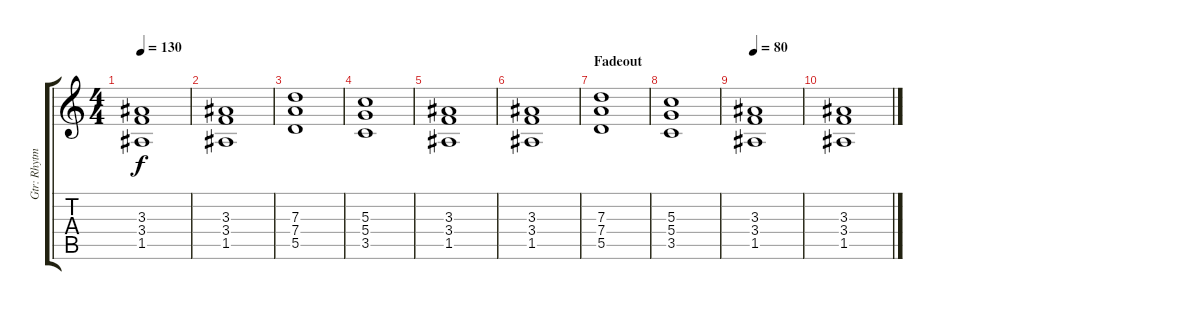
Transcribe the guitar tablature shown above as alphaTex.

\track ("Gtr: Rhytm" "Gtr: Rhytm") {instrument distortionguitar}
\staff {score tabs}
\tuning (E4 B3 G3 D3 A2 E2) {hide}
\ts (4 4)
\tempo 130
\clef g2
\ks c
(3.3 3.4 1.5).1{dy f} |
(3.3 3.4 1.5).1 |
(7.3 7.4 5.5).1 |
(5.3 5.4 3.5).1 |
(3.3 3.4 1.5).1 |
(3.3 3.4 1.5).1 |
\section ("" "Fadeout")
(7.3 7.4 5.5).1{volume 0} |
(5.3 5.4 3.5).1 |
\tempo 80
(3.3 3.4 1.5).1 |
(3.3 3.4 1.5).1
